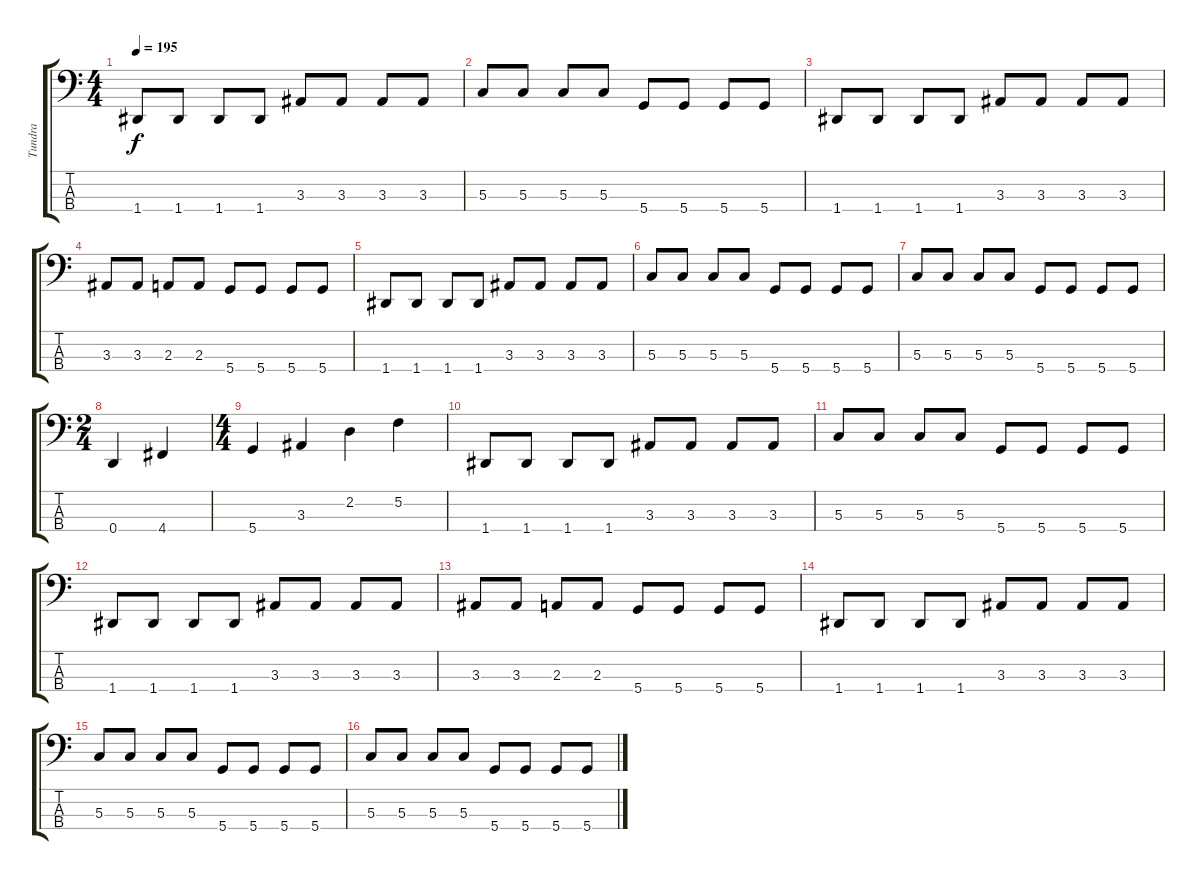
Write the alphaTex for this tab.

\track ("Tundra" "Tundra") {instrument electricbasspick}
\staff {score tabs}
\tuning (F2 C2 G1 D1) {hide}
\ts (4 4)
\tempo 195
\clef f4
\ks c
1.4.8{dy f} 1.4.8 1.4.8 1.4.8 3.3.8 3.3.8 3.3.8 3.3.8 |
5.3.8 5.3.8 5.3.8 5.3.8 5.4.8 5.4.8 5.4.8 5.4.8 |
1.4.8 1.4.8 1.4.8 1.4.8 3.3.8 3.3.8 3.3.8 3.3.8 |
3.3.8 3.3.8 2.3.8 2.3.8 5.4.8 5.4.8 5.4.8 5.4.8 |
1.4.8 1.4.8 1.4.8 1.4.8 3.3.8 3.3.8 3.3.8 3.3.8 |
5.3.8 5.3.8 5.3.8 5.3.8 5.4.8 5.4.8 5.4.8 5.4.8 |
5.3.8 5.3.8 5.3.8 5.3.8 5.4.8 5.4.8 5.4.8 5.4.8 |
\ts (2 4)
0.4.4 4.4.4 |
\ts (4 4)
5.4.4 3.3.4 2.2.4 5.2.4 |
1.4.8 1.4.8 1.4.8 1.4.8 3.3.8 3.3.8 3.3.8 3.3.8 |
5.3.8 5.3.8 5.3.8 5.3.8 5.4.8 5.4.8 5.4.8 5.4.8 |
1.4.8 1.4.8 1.4.8 1.4.8 3.3.8 3.3.8 3.3.8 3.3.8 |
3.3.8 3.3.8 2.3.8 2.3.8 5.4.8 5.4.8 5.4.8 5.4.8 |
1.4.8 1.4.8 1.4.8 1.4.8 3.3.8 3.3.8 3.3.8 3.3.8 |
5.3.8 5.3.8 5.3.8 5.3.8 5.4.8 5.4.8 5.4.8 5.4.8 |
5.3.8 5.3.8 5.3.8 5.3.8 5.4.8 5.4.8 5.4.8 5.4.8
